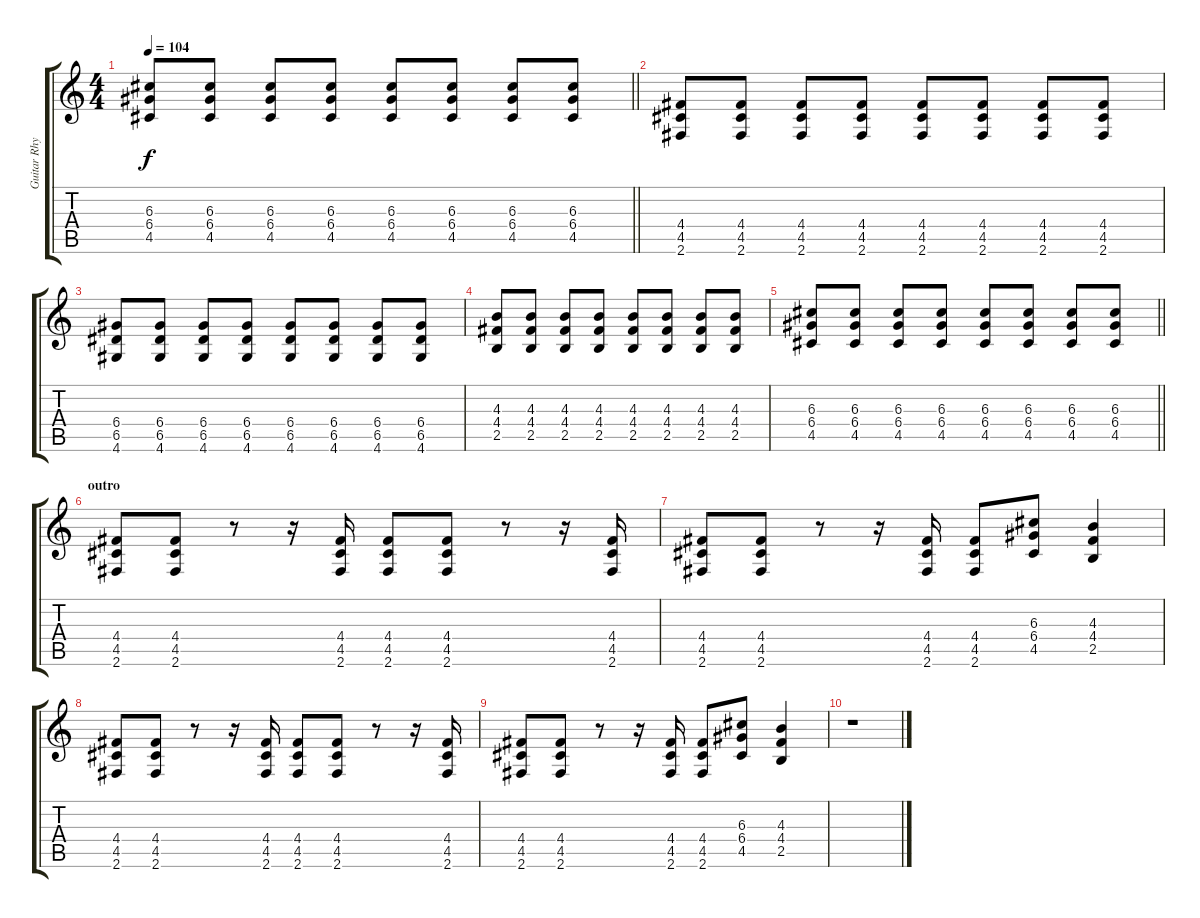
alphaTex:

\track ("Guitar Rhythm" "Guitar Rhy") {instrument distortionguitar}
\staff {score tabs}
\tuning (E4 B3 G3 D3 A2 E2) {hide}
\ts (4 4)
\tempo 104
\clef g2
\barLineRight lightlight
\ks c
(6.3 6.4 4.5).8{dy f} (6.3 6.4 4.5).8 (6.3 6.4 4.5).8 (6.3 6.4 4.5).8 (6.3 6.4 4.5).8 (6.3 6.4 4.5).8 (6.3 6.4 4.5).8 (6.3 6.4 4.5).8 |
(4.4 4.5 2.6).8 (4.4 4.5 2.6).8 (4.4 4.5 2.6).8 (4.4 4.5 2.6).8 (4.4 4.5 2.6).8 (4.4 4.5 2.6).8 (4.4 4.5 2.6).8 (4.4 4.5 2.6).8 |
(6.4 6.5 4.6).8 (6.4 6.5 4.6).8 (6.4 6.5 4.6).8 (6.4 6.5 4.6).8 (6.4 6.5 4.6).8 (6.4 6.5 4.6).8 (6.4 6.5 4.6).8 (6.4 6.5 4.6).8 |
(4.3 4.4 2.5).8 (4.3 4.4 2.5).8 (4.3 4.4 2.5).8 (4.3 4.4 2.5).8 (4.3 4.4 2.5).8 (4.3 4.4 2.5).8 (4.3 4.4 2.5).8 (4.3 4.4 2.5).8 |
\barLineRight lightlight
(6.3 6.4 4.5).8 (6.3 6.4 4.5).8 (6.3 6.4 4.5).8 (6.3 6.4 4.5).8 (6.3 6.4 4.5).8 (6.3 6.4 4.5).8 (6.3 6.4 4.5).8 (6.3 6.4 4.5).8 |
\section ("" "outro")
(4.4 4.5 2.6).8 (4.4 4.5 2.6).8 r.8 r.16 (4.4 4.5 2.6).16 (4.4 4.5 2.6).8 (4.4 4.5 2.6).8 r.8 r.16 (4.4 4.5 2.6).16 |
(4.4 4.5 2.6).8 (4.4 4.5 2.6).8 r.8 r.16 (4.4 4.5 2.6).16 (4.4 4.5 2.6).8 (6.3 6.4 4.5).8 (4.3 4.4 2.5).4 |
(4.4 4.5 2.6).8 (4.4 4.5 2.6).8 r.8 r.16 (4.4 4.5 2.6).16 (4.4 4.5 2.6).8 (4.4 4.5 2.6).8 r.8 r.16 (4.4 4.5 2.6).16 |
(4.4 4.5 2.6).8 (4.4 4.5 2.6).8 r.8 r.16 (4.4 4.5 2.6).16 (4.4 4.5 2.6).8 (6.3 6.4 4.5).8 (4.3 4.4 2.5).4 |
r.1
